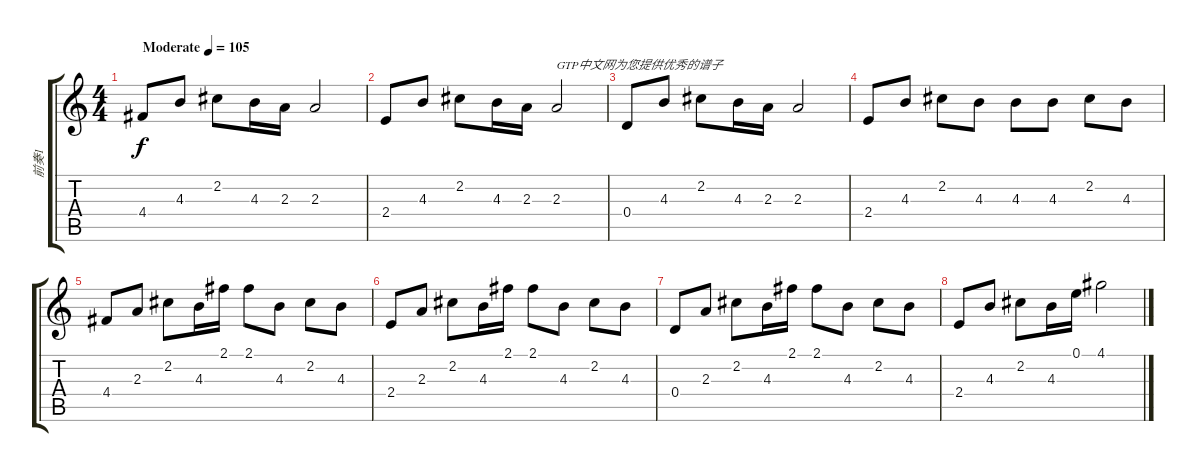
\track ("前奏1" "前奏1") {instrument acousticguitarsteel}
\staff {score tabs}
\tuning (E4 B3 G3 D3 A2 E2) {hide}
\ts (4 4)
\tempo (105 "Moderate")
\clef g2
\ks c
4.4.8{dy f instrument acousticguitarsteel} 4.3.8 2.2.8 4.3.16 2.3.16 2.3.2 |
2.4.8 4.3.8 2.2.8 4.3.16 2.3.16 2.3.2{txt "GTP中文网为您提供优秀的谱子"} |
0.4.8 4.3.8 2.2.8 4.3.16 2.3.16 2.3.2 |
2.4.8 4.3.8 2.2.8 4.3.8 4.3.8 4.3.8 2.2.8 4.3.8 |
4.4.8 2.3.8 2.2.8 4.3.16 2.1.16 2.1.8 4.3.8 2.2.8 4.3.8 |
2.4.8 2.3.8 2.2.8 4.3.16 2.1.16 2.1.8 4.3.8 2.2.8 4.3.8 |
0.4.8 2.3.8 2.2.8 4.3.16 2.1.16 2.1.8 4.3.8 2.2.8 4.3.8 |
2.4.8 4.3.8 2.2.8 4.3.16 0.1.16 4.1.2
